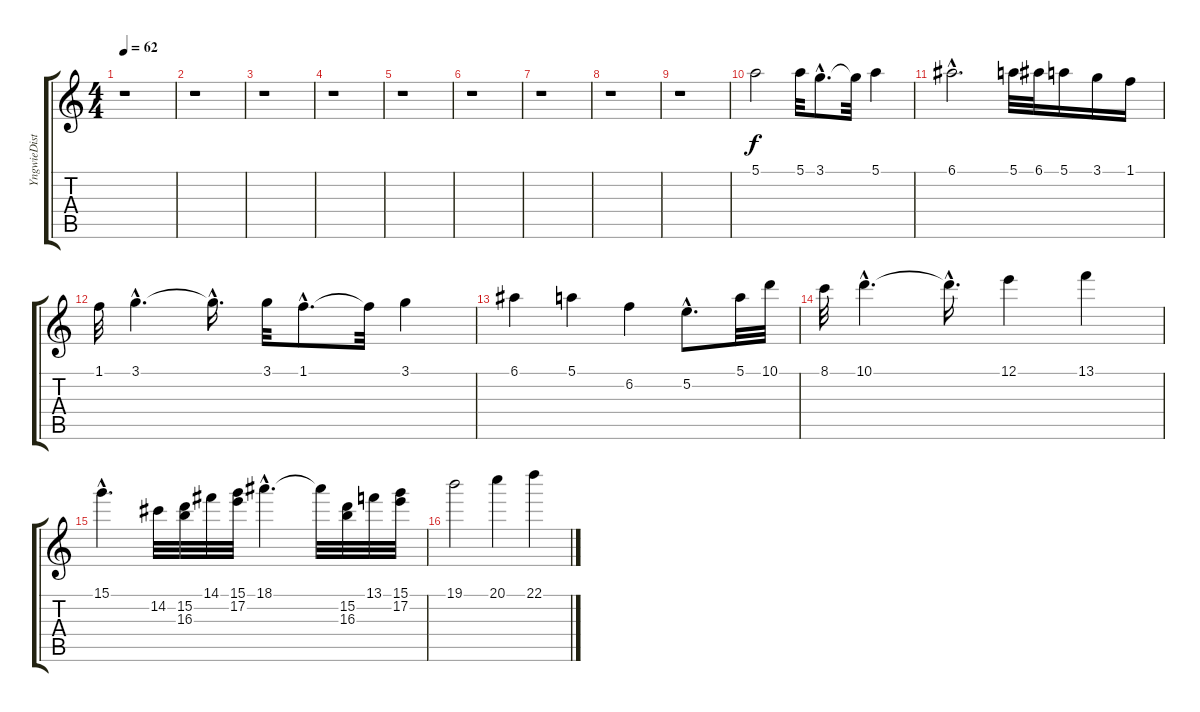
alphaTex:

\track ("YngwieDist" "YngwieDist") {instrument overdrivenguitar}
\staff {score tabs}
\tuning (E4 B3 G3 D3 A2 E2) {hide}
\ts (4 4)
\tempo 62
\clef g2
\ks c
r.1{dy f instrument overdrivenguitar} |
r.1 |
r.1 |
r.1 |
r.1 |
r.1 |
r.1 |
r.1 |
r.1 |
5.1.2 5.1.32 3.1{hac}.8{d} 3.1{t}.32 5.1.4 |
6.1{hac}.2{d} 5.1.32 6.1.32 5.1.16 3.1.16 1.1.16 |
1.1.32 3.1{hac}.4{d} 3.1{hac t}.16{d} 3.1.32 1.1{hac}.8{d} 1.1{t}.32 3.1.4 |
6.1.4 5.1.4 6.2.4 5.2{hac}.8{d} 5.1.32 10.1.32 |
8.1.32 10.1{hac}.4{d} 10.1{hac t}.16{d} 12.1.4 13.1.4 |
15.1{hac}.4{d} 14.2.32 (15.2 16.3).32 14.1.32 (15.1 17.2).32 18.1{hac}.4{d} 18.1{t}.32 (15.2 16.3).32 13.1.32 (15.1 17.2).32 |
19.1.2 20.1.4 22.1.4
